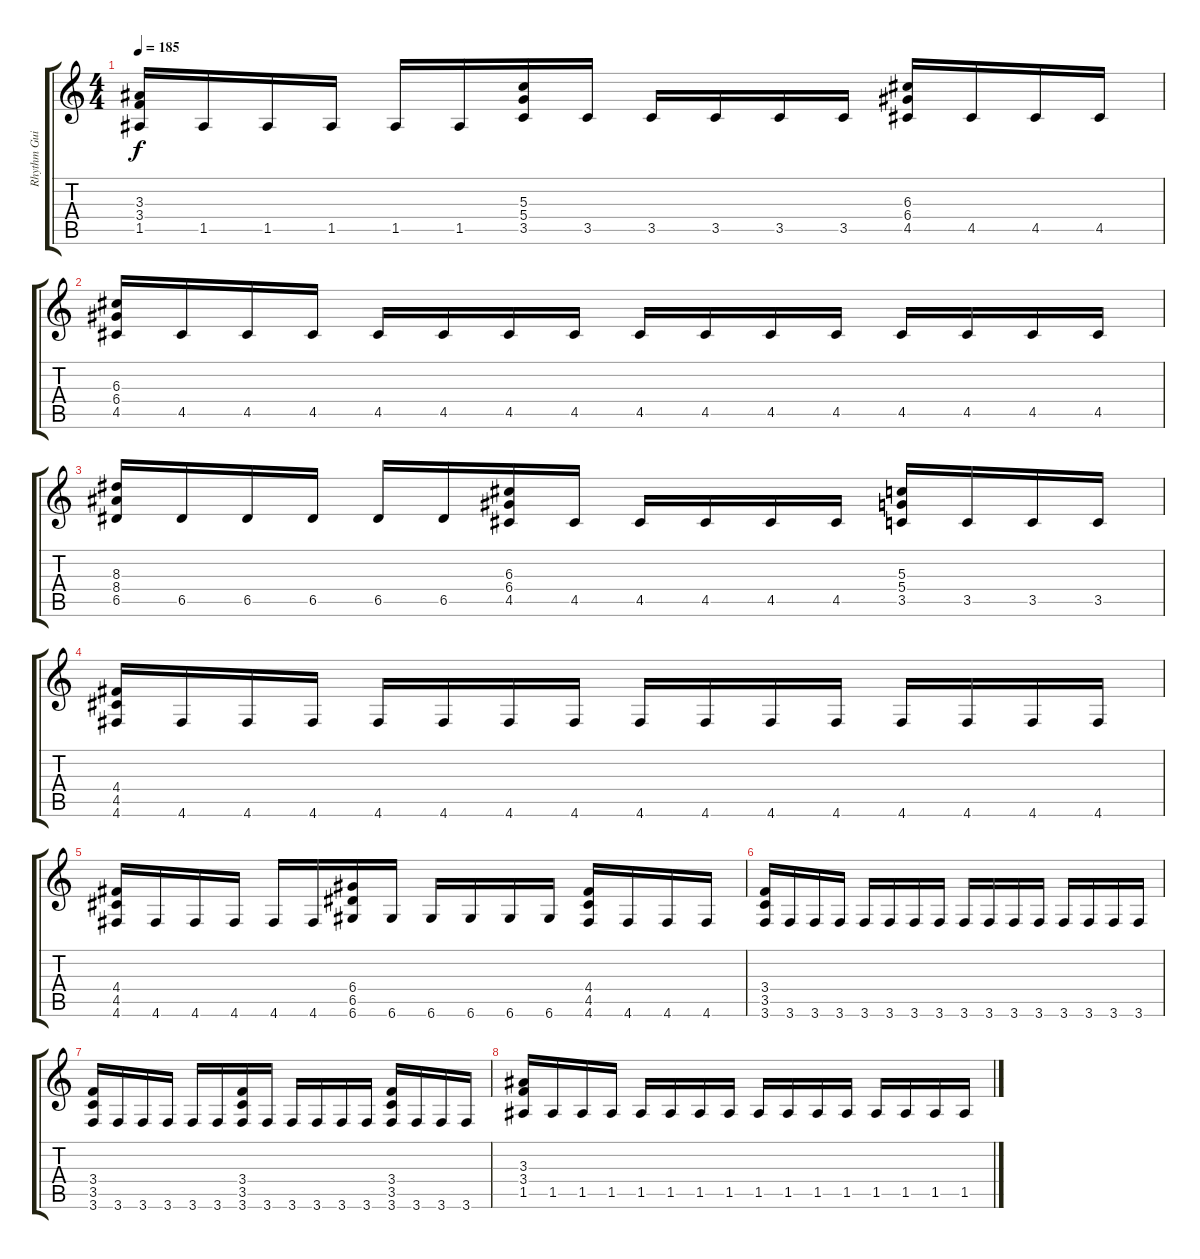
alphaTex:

\track ("Rhythm Guitar" "Rhythm Gui") {instrument distortionguitar}
\staff {score tabs}
\tuning (E4 B3 G3 D3 A2 D2) {hide}
\ts (4 4)
\tempo 185
\clef g2
\ks c
(3.3 3.4 1.5).16{dy f} 1.5.16 1.5.16 1.5.16 1.5.16 1.5.16 (5.3 5.4 3.5).16 3.5.16 3.5.16 3.5.16 3.5.16 3.5.16 (6.3 6.4 4.5).16 4.5.16 4.5.16 4.5.16 |
(6.3 6.4 4.5).16 4.5.16 4.5.16 4.5.16 4.5.16 4.5.16 4.5.16 4.5.16 4.5.16 4.5.16 4.5.16 4.5.16 4.5.16 4.5.16 4.5.16 4.5.16 |
(8.3 8.4 6.5).16 6.5.16 6.5.16 6.5.16 6.5.16 6.5.16 (6.3 6.4 4.5).16 4.5.16 4.5.16 4.5.16 4.5.16 4.5.16 (5.3 5.4 3.5).16 3.5.16 3.5.16 3.5.16 |
(4.4 4.5 4.6).16 4.6.16 4.6.16 4.6.16 4.6.16 4.6.16 4.6.16 4.6.16 4.6.16 4.6.16 4.6.16 4.6.16 4.6.16 4.6.16 4.6.16 4.6.16 |
(4.4 4.5 4.6).16 4.6.16 4.6.16 4.6.16 4.6.16 4.6.16 (6.4 6.5 6.6).16 6.6.16 6.6.16 6.6.16 6.6.16 6.6.16 (4.4 4.5 4.6).16 4.6.16 4.6.16 4.6.16 |
(3.4 3.5 3.6).16 3.6.16 3.6.16 3.6.16 3.6.16 3.6.16 3.6.16 3.6.16 3.6.16 3.6.16 3.6.16 3.6.16 3.6.16 3.6.16 3.6.16 3.6.16 |
(3.4 3.5 3.6).16 3.6.16 3.6.16 3.6.16 3.6.16 3.6.16 (3.4 3.5 3.6).16 3.6.16 3.6.16 3.6.16 3.6.16 3.6.16 (3.4 3.5 3.6).16 3.6.16 3.6.16 3.6.16 |
(3.3 3.4 1.5).16 1.5.16 1.5.16 1.5.16 1.5.16 1.5.16 1.5.16 1.5.16 1.5.16 1.5.16 1.5.16 1.5.16 1.5.16 1.5.16 1.5.16 1.5.16
